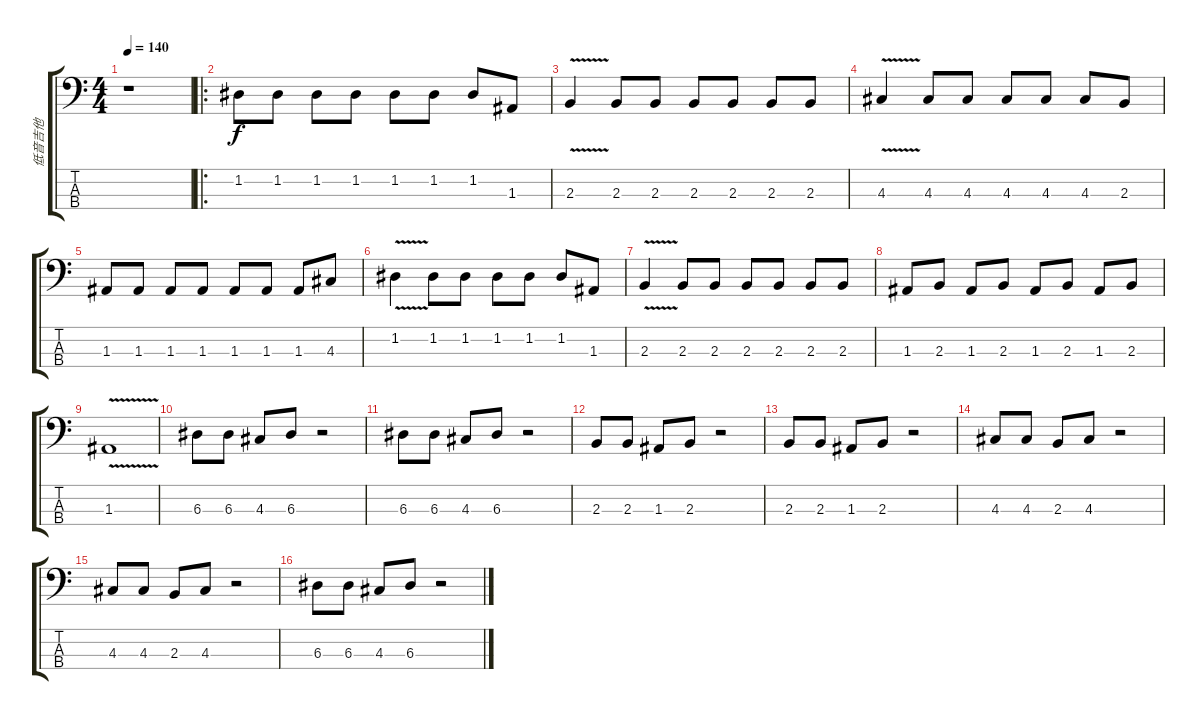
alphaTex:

\track ("低音吉他" "低音吉他") {instrument electricbassfinger}
\staff {score tabs}
\tuning (G2 D2 A1 E1) {hide}
\ts (4 4)
\tempo 140
\clef f4
\ks c
r.1{dy f instrument electricbassfinger} |
\ro
1.2.8 1.2.8 1.2.8 1.2.8 1.2.8 1.2.8 1.2.8 1.3.8 |
2.3{v}.4 2.3.8 2.3.8 2.3.8 2.3.8 2.3.8 2.3.8 |
4.3{v}.4 4.3.8 4.3.8 4.3.8 4.3.8 4.3.8 2.3.8 |
1.3.8 1.3.8 1.3.8 1.3.8 1.3.8 1.3.8 1.3.8 4.3.8 |
1.2{v}.4 1.2.8 1.2.8 1.2.8 1.2.8 1.2.8 1.3.8 |
2.3{v}.4 2.3.8 2.3.8 2.3.8 2.3.8 2.3.8 2.3.8 |
1.3.8 2.3.8 1.3.8 2.3.8 1.3.8 2.3.8 1.3.8 2.3.8 |
1.3{v}.1 |
6.3.8 6.3.8 4.3.8 6.3.8 r.2 |
6.3.8 6.3.8 4.3.8 6.3.8 r.2 |
2.3.8 2.3.8 1.3.8 2.3.8 r.2 |
2.3.8 2.3.8 1.3.8 2.3.8 r.2 |
4.3.8 4.3.8 2.3.8 4.3.8 r.2 |
4.3.8 4.3.8 2.3.8 4.3.8 r.2 |
6.3.8 6.3.8 4.3.8 6.3.8 r.2
